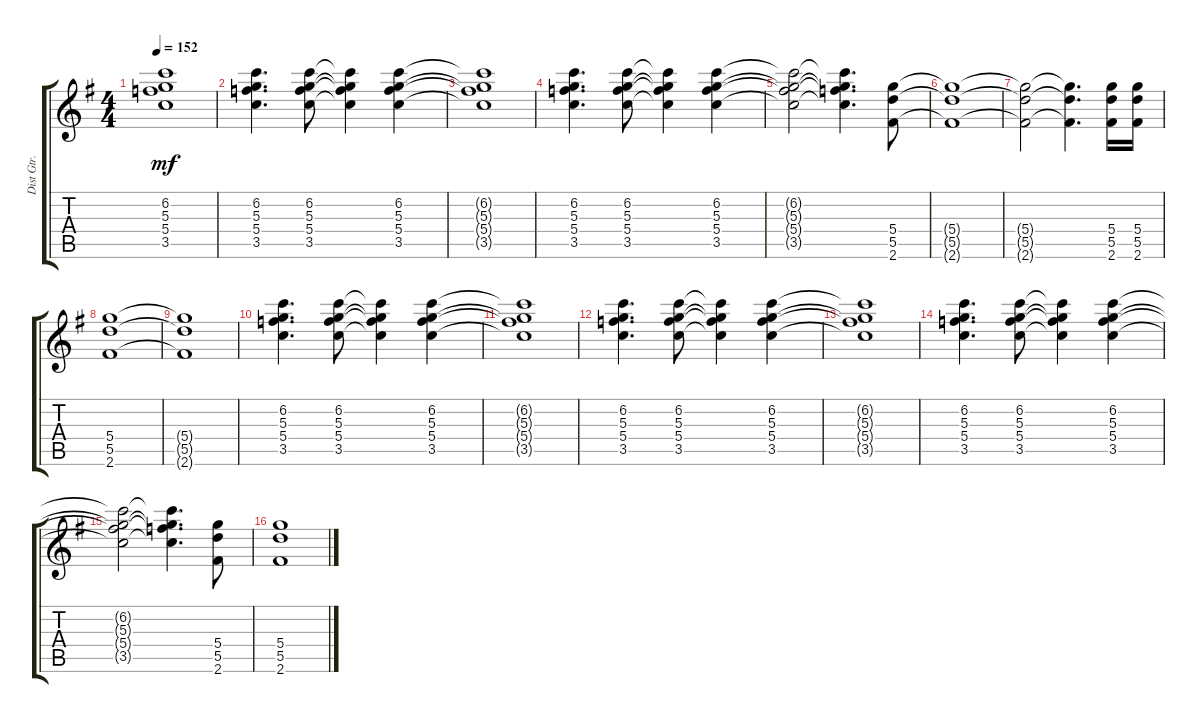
\track ("Dist Gtr." "Dist Gtr.") {instrument distortionguitar}
\staff {score tabs}
\tuning (E4 B3 G4 D4 A3 E3) {hide}
\ts (4 4)
\tempo 152
\clef g2
\ks g
(6.2{t} 5.3{t} 5.4{t} 3.5{t}).1{dy mf} |
(6.2 5.3 5.4 3.5).4{d} (6.2 5.3 5.4 3.5).8 (6.2{t} 5.3{t} 5.4{t} 3.5{t}).4 (6.2 5.3 5.4 3.5).4 |
(6.2{t} 5.3{t} 5.4{t} 3.5{t}).1 |
(6.2 5.3 5.4 3.5).4{d} (6.2 5.3 5.4 3.5).8 (6.2{t} 5.3{t} 5.4{t} 3.5{t}).4 (6.2 5.3 5.4 3.5).4 |
(6.2{t} 5.3{t} 5.4{t} 3.5{t}).2 (6.2{t} 5.3{t} 5.4{t} 3.5{t}).4{d} (5.4 5.5 2.6).8 |
(5.4{t} 5.5{t} 2.6{t}).1 |
(5.4{t} 5.5{t} 2.6{t}).2 (5.4{t} 5.5{t} 2.6{t}).4{d} (5.4 5.5 2.6).16 (5.4 5.5 2.6).16 |
(5.4 5.5 2.6).1 |
(5.4{t} 5.5{t} 2.6{t}).1 |
(6.2 5.3 5.4 3.5).4{d} (6.2 5.3 5.4 3.5).8 (6.2{t} 5.3{t} 5.4{t} 3.5{t}).4 (6.2 5.3 5.4 3.5).4 |
(6.2{t} 5.3{t} 5.4{t} 3.5{t}).1 |
(6.2 5.3 5.4 3.5).4{d} (6.2 5.3 5.4 3.5).8 (6.2{t} 5.3{t} 5.4{t} 3.5{t}).4 (6.2 5.3 5.4 3.5).4 |
(6.2{t} 5.3{t} 5.4{t} 3.5{t}).1 |
(6.2 5.3 5.4 3.5).4{d} (6.2 5.3 5.4 3.5).8 (6.2{t} 5.3{t} 5.4{t} 3.5{t}).4 (6.2 5.3 5.4 3.5).4 |
(6.2{t} 5.3{t} 5.4{t} 3.5{t}).2 (6.2{t} 5.3{t} 5.4{t} 3.5{t}).4{d} (5.4 5.5 2.6).8 |
(5.4 5.5 2.6).1
